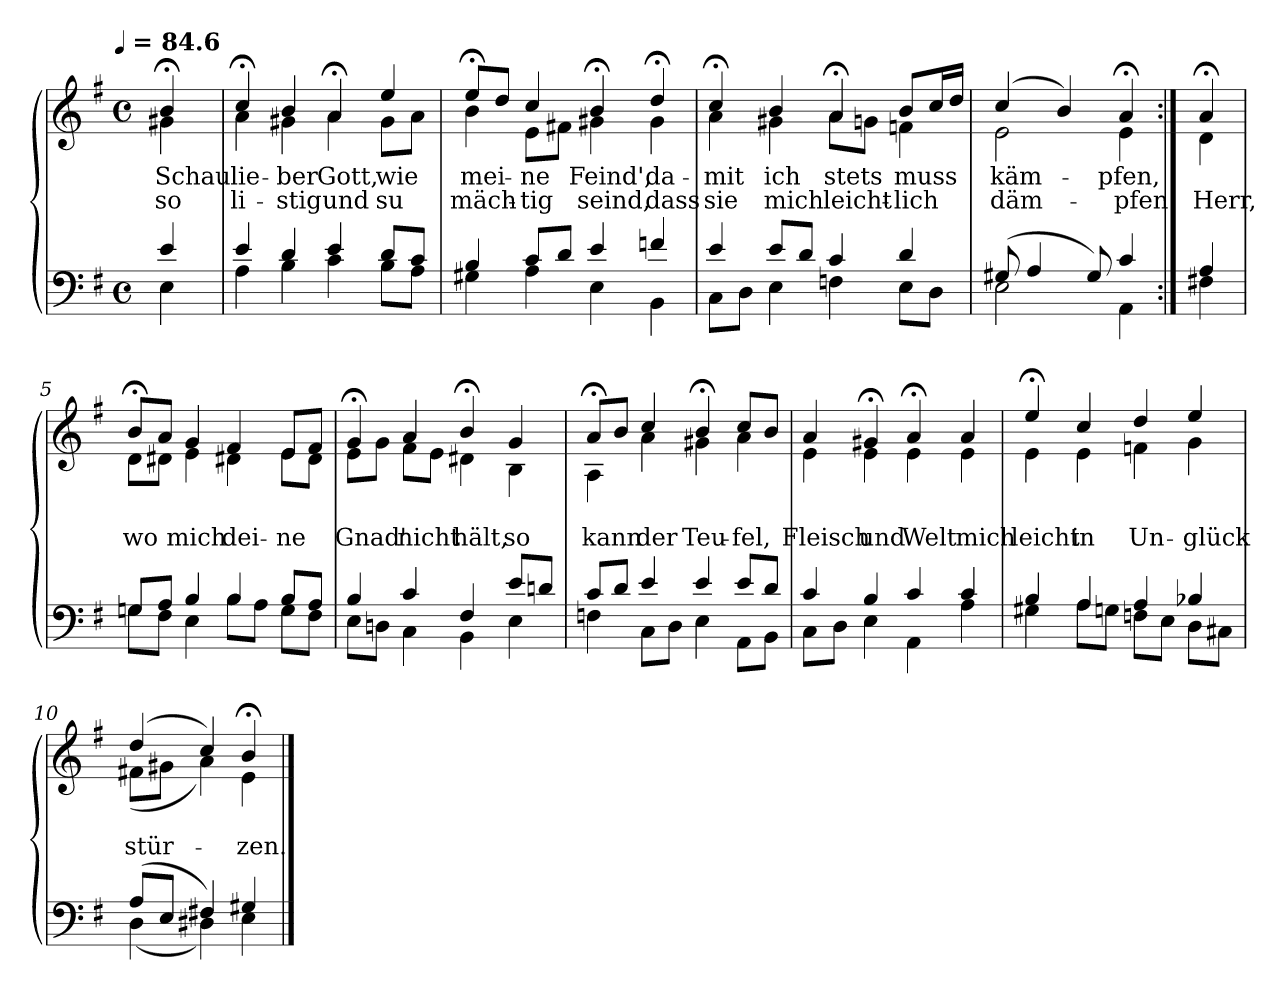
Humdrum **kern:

**kern	**kern	**text	**text	**dynam
*part1	*part1	*part1	*part1	*part1
*staff2	*staff1	*staff1	*staff1	*staff1/2
*clefF4	*clefG2	*	*	*
*k[f#]	*k[f#]	*	*	*
!!LO:TX:omd:t=[quarter] = 84.6
*M4/4	*M4/4	*	*	*
*met(c)	*met(c)	*	*	*
*MM84	*MM84	*	*	*
=	=	=	=	=
*^	*^	*	*	*
4e	4E	4b;<	4g#X	Schau'	so	.
=1	=1	=1	=1	=1	=1	=1
*	*	*MM87	*	*	*	*
4e	4A	4cc;<	4a	lie-	li-	.
4d	4B	4b	4g#X	-ber	-stig	♩ = 85.5
4e	4c	4a;<	4a	Gott,	und	♩ = 85
8dL	8BL	4ee	8g#L	wie	su	♩ = 84
8cJ	8AJ	.	8aJ	.	.	.
=2	=2	=2	=2	=2	=2	=2
*	*	*MM83	*	*	*	*
4B	4G#X	8ee;<L	4b	mei-	mäch-	.
.	.	8ddJ	.	.	.	♩ = 82
8cL	4A	4cc	8eL	-ne	-tig	♩ = 82.6
8dJ	.	.	8f#XJ	.	.	.
4e	4E	4b;<	4g#X	Feind',	seind,	♩ = 82.5
4fn	4BB	4dd;<	4g#	da-	dass	♩ = 85.7
=3	=3	=3	=3	=3	=3	=3
*	*	*MM88	*	*	*	*
4e	8CL	4cc;<	4a	-mit	sie	.
.	8DJ	.	.	.	.	.
8eL	4E	4b	4g#X	ich	mich	♩ = 84
8dJ	.	.	.	.	.	.
4c	4Fn	4a;<	8aL	stets	leicht-	♩ = 82
.	.	.	8gnJ	.	.	.
4d	8EL	8bL	4fn	muss	-lich	.
.	8DJ	16ccL	.	.	.	.
.	.	16ddJJ	.	.	.	.
=4	=4	=4	=4	=4	=4	=4
*	*	*MM80	*	*	*	*
(8G#X	2E	(4cc	2e	käm-	däm-	.
4A	.	.	.	.	.	.
.	.	4b)	.	.	.	♩ = 76.3
8G#)	.	.	.	.	.	.
4c	4AA	4a;<	4e	-pfen,	-pfen!	.
!!LO:LB:g=z	!!
=:|!	=:|!	=:|!	=:|!	=:|!	=:|!	=:|!
*	*	*MM86	*	*	*	*
4A	4F#X	4a;<	4d	.	Herr,	.
=5	=5	=5	=5	=5	=5	=5
*	*	*MM85	*	*	*	*
8GnL	8GL	8b;<L	8dL	.	wo	.
8AJ	8F#J	8aJ	8d#XJ	.	.	♩ = 86
4B	4E	4g	4e	.	mich	.
4B	8BL	4f#	4d#X	.	dei-	.
.	8AJ	.	.	.	.	.
8BL	8GL	8eL	8eL	.	-ne	♩ = 85
8AJ	8F#J	8f#J	8d#J	.	.	.
=6	=6	=6	=6	=6	=6	=6
*	*	*MM84	*	*	*	*
4B	8EL	4g;<	8eL	.	Gnad'	.
.	8DnJ	.	8gJ	.	.	.
4c	4C	4a	8f#L	.	nicht	♩ = 81
.	.	.	8eJ	.	.	.
4F#	4BB	4b;<	4d#X	.	hält,	.
8eL	4E	4g	4B	.	so	♩ = 81.5
8dnJ	.	.	.	.	.	.
=7	=7	=7	=7	=7	=7	=7
*	*	*MM84	*	*	*	*
8cL	4Fn	8a;<L	4A	.	kann	.
8dJ	.	8bJ	.	.	.	.
4e	8CL	4cc	4a	.	der	♩ = 85
.	8DJ	.	.	.	.	.
4e	4E	4b;<	4g#X	.	Teu-	♩ = 82
8eL	8AAL	8ccL	4a	.	-fel,	♩ = 81
8dJ	8BBJ	8bJ	.	.	.	.
!!LO:LB:g=z	!!
=8	=8	=8	=8	=8	=8	=8
*	*	*MM79	*	*	*	*
4c	8CL	4a	4e	.	Fleisch	.
.	8DJ	.	.	.	.	.
4B	4E	4g#X;<	4e	.	und	♩ = 75
4c	4AA	4a;<	4e	.	Welt	.
4c	4A	4a	4e	.	mich	♩ = 76.2
=9	=9	=9	=9	=9	=9	=9
4B	4G#X	4ee;<	4e	.	leicht	.
4A	8AL	4cc	4e	.	in	♩ = 74
.	8GnJ	.	.	.	.	.
4A	8FnL	4dd	4fn	.	Un-	♩ = 73
.	8EJ	.	.	.	.	.
4B-X	8DL	4ee	4g	.	-glück	♩ = 69
.	8C#XJ	.	.	.	.	.
=10	=10	=10	=10	=10	=10	=10
*	*	*MM62	*	*	*	*
(8AL	(4D	(4dd	(8f#XL	.	stür-	.
8EJ	.	.	8g#XJ	.	.	.
4F#X)	4D#X)	4cc)	4a)	.	.	♩ = 58
4G#X	4E	4b;<	4e	.	-zen.	.
*v	*v	*	*	*	*	*
*	*v	*v	*	*	*
==	==	==	==	==
*-	*-	*-	*-	*-
